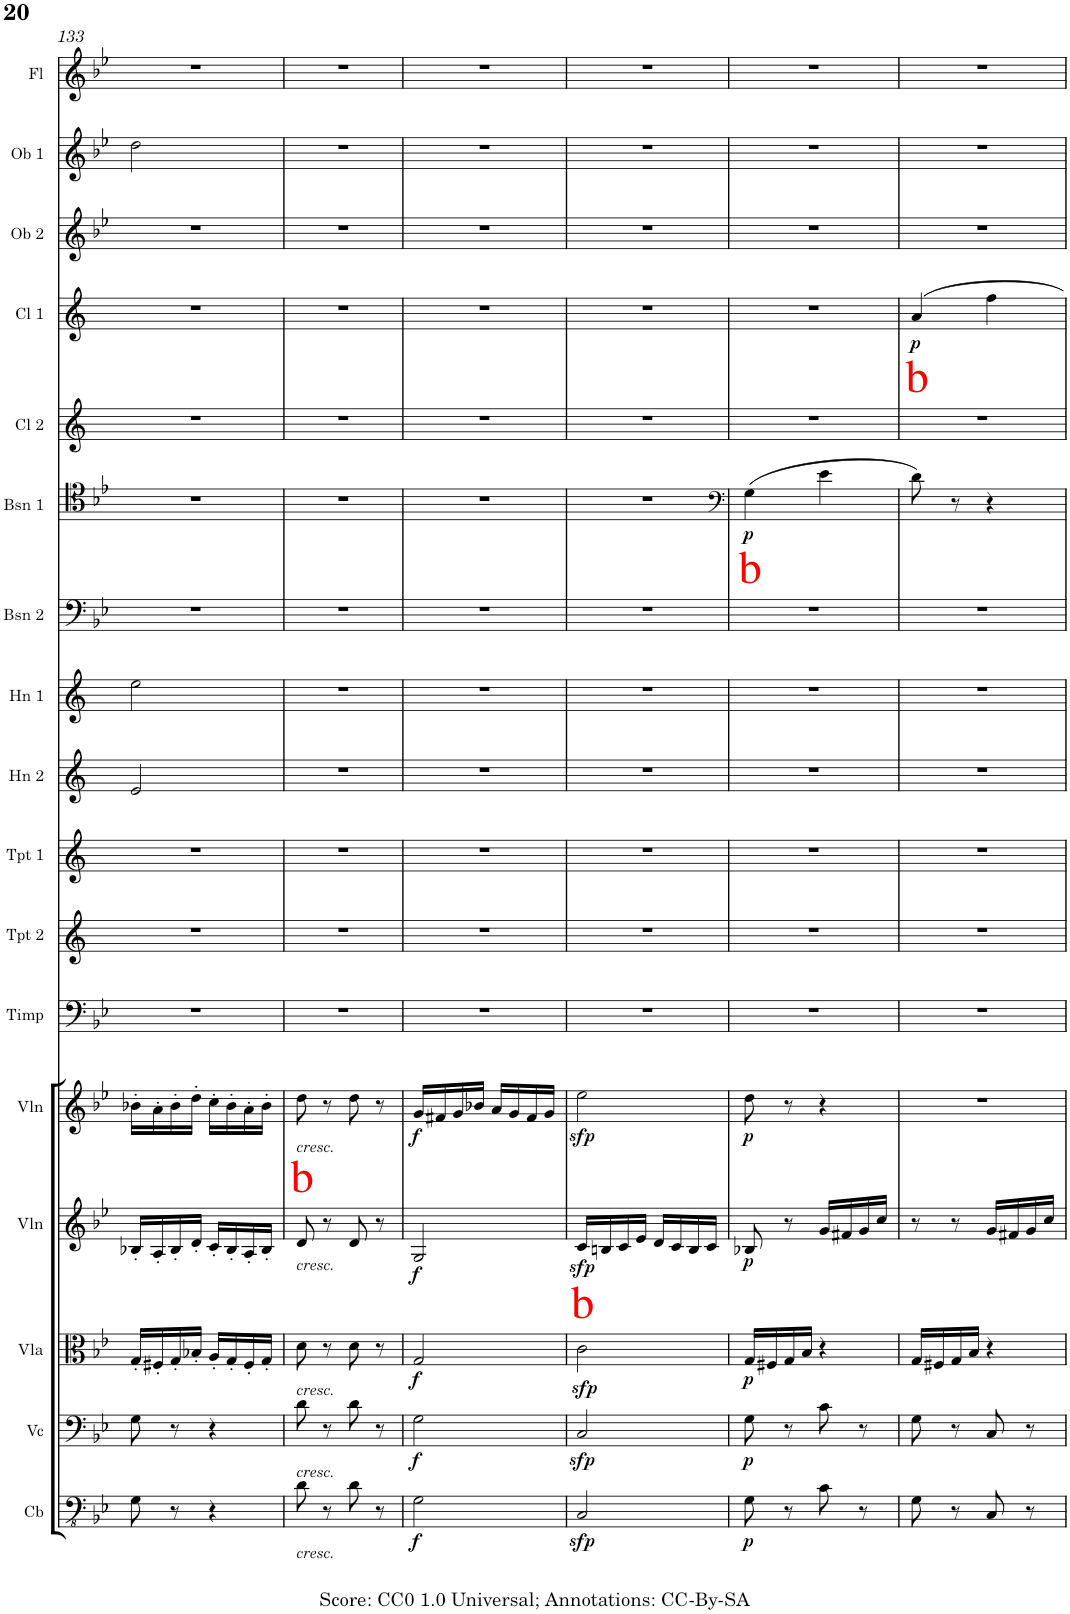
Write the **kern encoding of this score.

**kern	**dynam	**kern	**dynam	**kern	**dynam	**kern	**text	**dynam	**kern	**text	**dynam	**kern	**kern	**kern	**kern	**kern	**kern	**kern	**text	**dynam	**kern	**kern	**text	**dynam	**kern	**kern	**kern
*part17	*part17	*part16	*part16	*part15	*part15	*part14	*part14	*part14	*part13	*part13	*part13	*part12	*part11	*part10	*part9	*part8	*part7	*part6	*part6	*part6	*part5	*part4	*part4	*part4	*part3	*part2	*part1
*staff17	*staff17	*staff16	*staff16	*staff15	*staff15	*staff14	*staff14	*staff14	*staff13	*staff13	*staff13	*staff12	*staff11	*staff10	*staff9	*staff8	*staff7	*staff6	*staff6	*staff6	*staff5	*staff4	*staff4	*staff4	*staff3	*staff2	*staff1
*I"Contrabass	*	*I"Violoncello	*	*I"Viola	*	*I"Violin	*	*	*I"Violin	*	*	*I"Timpani	*I"Bb Trumpet 2	*I"Bb Trumpet 1	*I"Bb (basso) Horn 2	*I"Bb (basso) Horn 1	*I"Bassoon 2	*I"Bassoon 1	*	*	*I"Bb Clarinet 2	*I"Bb Clarinet 1	*	*	*I"Oboe 2	*I"Oboe 1	*I"Flute
*I'Cb	*	*I'Vc	*	*I'Vla	*	*I'Vln	*	*	*I'Vln	*	*	*I'Timp	*I'Tpt 2	*I'Tpt 1	*I'Hn 2	*I'Hn 1	*I'Bsn 2	*I'Bsn 1	*	*	*I'Cl 2	*I'Cl 1	*	*	*I'Ob 2	*I'Ob 1	*I'Fl
!!LO:PB:g=z
*clefFv4	*	*clefF4	*	*clefC3	*	*clefG2	*	*	*clefG2	*	*	*clefF4	*clefG2	*clefG2	*clefG2	*clefG2	*clefF4	*clefC4	*	*	*clefG2	*clefG2	*	*	*clefG2	*clefG2	*clefG2
*	*	*	*	*	*	*	*	*	*	*	*	*	*Trd1c2	*Trd1c2	*Trd8c14	*Trd8c14	*	*	*	*	*Trd1c2	*Trd1c2	*	*	*	*	*
*k[b-e-]	*	*k[b-e-]	*	*k[b-e-]	*	*k[b-e-]	*	*	*k[b-e-]	*	*	*k[b-e-]	*k[]	*k[]	*k[]	*k[]	*k[b-e-]	*k[b-e-]	*	*	*k[]	*k[]	*	*	*k[b-e-]	*k[b-e-]	*k[b-e-]
*M2/4	*	*M2/4	*	*M2/4	*	*M2/4	*	*	*M2/4	*	*	*M2/4	*M2/4	*M2/4	*M2/4	*M2/4	*M2/4	*M2/4	*	*	*M2/4	*M2/4	*	*	*M2/4	*M2/4	*M2/4
=133	=133	=133	=133	=133	=133	=133	=133	=133	=133	=133	=133	=133	=133	=133	=133	=133	=133	=133	=133	=133	=133	=133	=133	=133	=133	=133	=133
8GG\	.	8G\	.	16G'/LL	.	16B-X'/LL	.	.	16b-X'\LL	.	.	2r	2r	2r	2e/	2ee\	2r	2r	.	.	2r	2r	.	.	2r	2dd\	2r
.	.	.	.	16F#X'/	.	16A'/	.	.	16a'\	.	.	.	.	.	.	.	.	.	.	.	.	.	.	.	.	.	.
8r	.	8r	.	16G'/	.	16B-'/	.	.	16b-'\	.	.	.	.	.	.	.	.	.	.	.	.	.	.	.	.	.	.
.	.	.	.	16B-X'/JJ	.	16d'/JJ	.	.	16dd'\JJ	.	.	.	.	.	.	.	.	.	.	.	.	.	.	.	.	.	.
4r	.	4r	.	16A'/LL	.	16c'/LL	.	.	16cc'\LL	.	.	.	.	.	.	.	.	.	.	.	.	.	.	.	.	.	.
.	.	.	.	16G'/	.	16B-'/	.	.	16b-'\	.	.	.	.	.	.	.	.	.	.	.	.	.	.	.	.	.	.
.	.	.	.	16F#'/	.	16A'/	.	.	16a'\	.	.	.	.	.	.	.	.	.	.	.	.	.	.	.	.	.	.
.	.	.	.	16G'/JJ	.	16B-'/JJ	.	.	16b-'\JJ	.	.	.	.	.	.	.	.	.	.	.	.	.	.	.	.	.	.
=134	=134	=134	=134	=134	=134	=134	=134	=134	=134	=134	=134	=134	=134	=134	=134	=134	=134	=134	=134	=134	=134	=134	=134	=134	=134	=134	=134
!	!	!	!	!	!	!	!	!	!LO:TX:b:i:t=cresc.	!	!	!	!	!	!	!	!	!	!	!	!	!	!	!	!	!	!
!	!	!	!	!	!	!LO:TX:b:i:t=cresc.	!	!	!	!	!	!	!	!	!	!	!	!	!	!	!	!	!	!	!	!	!
!	!	!	!	!LO:TX:b:i:t=cresc.	!	!	!	!	!	!	!	!	!	!	!	!	!	!	!	!	!	!	!	!	!	!	!
!	!	!LO:TX:b:i:t=cresc.	!	!	!	!	!	!	!	!	!	!	!	!	!	!	!	!	!	!	!	!	!	!	!	!	!
!LO:TX:b:i:t=cresc.	!	!	!	!	!	!	!	!	!	!	!	!	!	!	!	!	!	!	!	!	!	!	!	!	!	!	!
!	!	!	!	!	!	!	!	!	!	!LO:LY:b:color=#FF0000	!	!	!	!	!	!	!	!	!	!	!	!	!	!	!	!	!
8D\	.	8d\	.	8d\	.	8d/	.	.	8dd\	b	.	2r	2r	2r	2r	2r	2r	2r	.	.	2r	2r	.	.	2r	2r	2r
8r	.	8r	.	8r	.	8r	.	.	8r	.	.	.	.	.	.	.	.	.	.	.	.	.	.	.	.	.	.
8D\	.	8d\	.	8d\	.	8d/	.	.	8dd\	.	.	.	.	.	.	.	.	.	.	.	.	.	.	.	.	.	.
8r	.	8r	.	8r	.	8r	.	.	8r	.	.	.	.	.	.	.	.	.	.	.	.	.	.	.	.	.	.
=135	=135	=135	=135	=135	=135	=135	=135	=135	=135	=135	=135	=135	=135	=135	=135	=135	=135	=135	=135	=135	=135	=135	=135	=135	=135	=135	=135
!	!LO:DY:b	!	!LO:DY:b	!	!LO:DY:b	!	!	!LO:DY:b	!	!	!LO:DY:b	!	!	!	!	!	!	!	!	!	!	!	!	!	!	!	!
2GG\	f	2G\	f	2G/	f	2G/	.	f	16g/LL	.	f	2r	2r	2r	2r	2r	2r	2r	.	.	2r	2r	.	.	2r	2r	2r
.	.	.	.	.	.	.	.	.	16f#X/	.	.	.	.	.	.	.	.	.	.	.	.	.	.	.	.	.	.
.	.	.	.	.	.	.	.	.	16g/	.	.	.	.	.	.	.	.	.	.	.	.	.	.	.	.	.	.
.	.	.	.	.	.	.	.	.	16b-X/JJ	.	.	.	.	.	.	.	.	.	.	.	.	.	.	.	.	.	.
.	.	.	.	.	.	.	.	.	16a/LL	.	.	.	.	.	.	.	.	.	.	.	.	.	.	.	.	.	.
.	.	.	.	.	.	.	.	.	16g/	.	.	.	.	.	.	.	.	.	.	.	.	.	.	.	.	.	.
.	.	.	.	.	.	.	.	.	16f#/	.	.	.	.	.	.	.	.	.	.	.	.	.	.	.	.	.	.
.	.	.	.	.	.	.	.	.	16g/JJ	.	.	.	.	.	.	.	.	.	.	.	.	.	.	.	.	.	.
=136	=136	=136	=136	=136	=136	=136	=136	=136	=136	=136	=136	=136	=136	=136	=136	=136	=136	=136	=136	=136	=136	=136	=136	=136	=136	=136	=136
!	!LO:DY:b	!	!LO:DY:b	!	!LO:DY:b	!	!LO:LY:b:color=#FF0000	!LO:DY:b	!	!	!LO:DY:b	!	!	!	!	!	!	!	!	!	!	!	!	!	!	!	!
2CC/	sfp	2C/	sfp	2c\	sfp	16c/LL	b	sfp	2ee-\	.	sfp	2r	2r	2r	2r	2r	2r	2r	.	.	2r	2r	.	.	2r	2r	2r
.	.	.	.	.	.	16Bn/	.	.	.	.	.	.	.	.	.	.	.	.	.	.	.	.	.	.	.	.	.
.	.	.	.	.	.	16c/	.	.	.	.	.	.	.	.	.	.	.	.	.	.	.	.	.	.	.	.	.
.	.	.	.	.	.	16e-/JJ	.	.	.	.	.	.	.	.	.	.	.	.	.	.	.	.	.	.	.	.	.
.	.	.	.	.	.	16d/LL	.	.	.	.	.	.	.	.	.	.	.	.	.	.	.	.	.	.	.	.	.
.	.	.	.	.	.	16c/	.	.	.	.	.	.	.	.	.	.	.	.	.	.	.	.	.	.	.	.	.
.	.	.	.	.	.	16B/	.	.	.	.	.	.	.	.	.	.	.	.	.	.	.	.	.	.	.	.	.
.	.	.	.	.	.	16c/JJ	.	.	.	.	.	.	.	.	.	.	.	.	.	.	.	.	.	.	.	.	.
=137	=137	=137	=137	=137	=137	=137	=137	=137	=137	=137	=137	=137	=137	=137	=137	=137	=137	=137	=137	=137	=137	=137	=137	=137	=137	=137	=137
*	*	*	*	*	*	*	*	*	*	*	*	*	*	*	*	*	*	*clefF4	*	*	*	*	*	*	*	*	*
!	!LO:DY:b	!	!LO:DY:b	!	!LO:DY:b	!	!	!LO:DY:b	!	!	!LO:DY:b	!	!	!	!	!	!	!	!LO:LY:b:color=#FF0000	!LO:DY:b	!	!	!	!	!	!	!
8GG\	p	8G\	p	16G/LL	p	8B-X/	.	p	8dd\	.	p	2r	2r	2r	2r	2r	2r	(4G\	b	p	2r	2r	.	.	2r	2r	2r
.	.	.	.	16F#X/	.	.	.	.	.	.	.	.	.	.	.	.	.	.	.	.	.	.	.	.	.	.	.
8r	.	8r	.	16G/	.	8r	.	.	8r	.	.	.	.	.	.	.	.	.	.	.	.	.	.	.	.	.	.
.	.	.	.	16B-/JJ	.	.	.	.	.	.	.	.	.	.	.	.	.	.	.	.	.	.	.	.	.	.	.
8C\	.	8c\	.	4r	.	16g/LL	.	.	4r	.	.	.	.	.	.	.	.	4e-\	.	.	.	.	.	.	.	.	.
.	.	.	.	.	.	16f#X/	.	.	.	.	.	.	.	.	.	.	.	.	.	.	.	.	.	.	.	.	.
8r	.	8r	.	.	.	16g/	.	.	.	.	.	.	.	.	.	.	.	.	.	.	.	.	.	.	.	.	.
.	.	.	.	.	.	16cc/JJ	.	.	.	.	.	.	.	.	.	.	.	.	.	.	.	.	.	.	.	.	.
=138	=138	=138	=138	=138	=138	=138	=138	=138	=138	=138	=138	=138	=138	=138	=138	=138	=138	=138	=138	=138	=138	=138	=138	=138	=138	=138	=138
!	!	!	!	!	!	!	!	!	!	!	!	!	!	!	!	!	!	!	!	!	!	!	!LO:LY:b:color=#FF0000	!LO:DY:b	!	!	!
8GG\	.	8G\	.	16G/LL	.	8r	.	.	2r	.	.	2r	2r	2r	2r	2r	2r	8d\)	.	.	2r	4a/	b	p	2r	2r	2r
.	.	.	.	16F#X/	.	.	.	.	.	.	.	.	.	.	.	.	.	.	.	.	.	.	.	.	.	.	.
8r	.	8r	.	16G/	.	8r	.	.	.	.	.	.	.	.	.	.	.	8r	.	.	.	.	.	.	.	.	.
.	.	.	.	16B-/JJ	.	.	.	.	.	.	.	.	.	.	.	.	.	.	.	.	.	.	.	.	.	.	.
8CC/	.	8C/	.	4r	.	16g/LL	.	.	.	.	.	.	.	.	.	.	.	4r	.	.	.	4ff\	.	.	.	.	.
.	.	.	.	.	.	16f#X/	.	.	.	.	.	.	.	.	.	.	.	.	.	.	.	.	.	.	.	.	.
8r	.	8r	.	.	.	16g/	.	.	.	.	.	.	.	.	.	.	.	.	.	.	.	.	.	.	.	.	.
.	.	.	.	.	.	16cc/JJ	.	.	.	.	.	.	.	.	.	.	.	.	.	.	.	.	.	.	.	.	.
=	=	=	=	=	=	=	=	=	=	=	=	=	=	=	=	=	=	=	=	=	=	=	=	=	=	=	=
*-	*-	*-	*-	*-	*-	*-	*-	*-	*-	*-	*-	*-	*-	*-	*-	*-	*-	*-	*-	*-	*-	*-	*-	*-	*-	*-	*-
